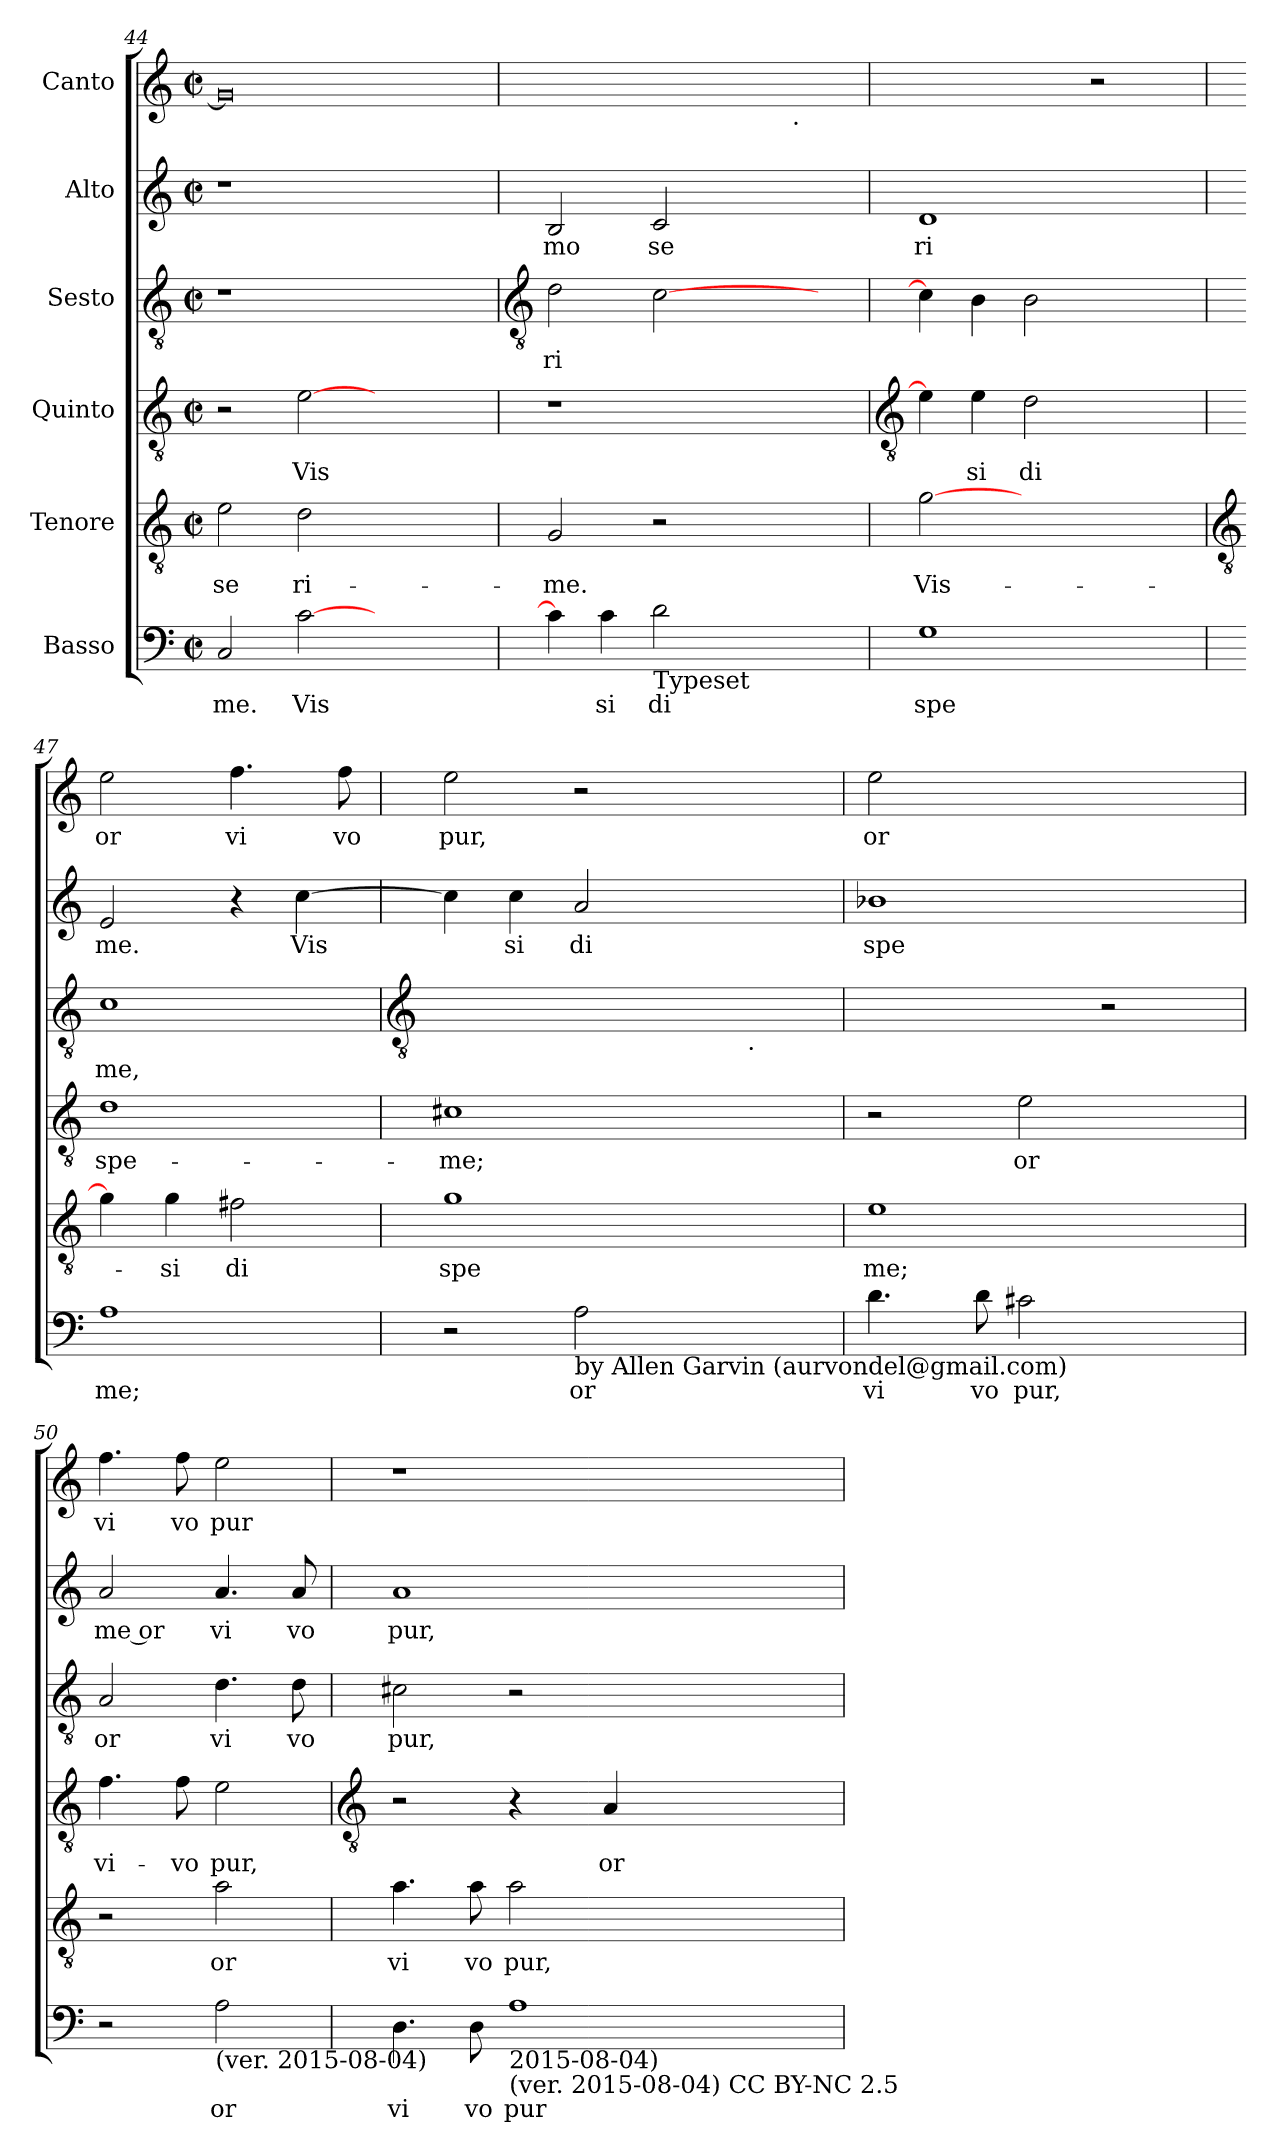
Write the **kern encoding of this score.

**kern	**text	**kern	**text	**kern	**text	**kern	**text	**kern	**text	**kern	**text
*part6	*part6	*part5	*part5	*part4	*part4	*part3	*part3	*part2	*part2	*part1	*part1
*staff6	*staff6	*staff5	*staff5	*staff4	*staff4	*staff3	*staff3	*staff2	*staff2	*staff1	*staff1
*I"Basso	*	*I"Tenore	*	*I"Quinto	*	*I"Sesto	*	*I"Alto	*	*I"Canto	*
!!LO:LB:g=z
*clefF4	*	*clefGv2	*	*clefGv2	*	*clefGv2	*	*clefG2	*	*clefG2	*
*k[]	*	*k[]	*	*k[]	*	*k[]	*	*k[]	*	*k[]	*
*C:	*	*C:	*	*C:	*	*C:	*	*C:	*	*C:	*
*M2/2	*	*M2/2	*	*M2/2	*	*M2/2	*	*M2/2	*	*M2/2	*
*met(c|)	*	*met(c|)	*	*met(c|)	*	*met(c|)	*	*met(c|)	*	*met(c|)	*
=44	=44	=44	=44	=44	=44	=44	=44	=44	=44	=44	=44
!	!LO:LY:b	!	!LO:LY:b	!	!	!	!	!	!	!	!
2C/	me.	2e\	-se	2r	.	1r	.	1r	.	0g]	.
!	!LO:LY:b	!	!LO:LY:b	!	!LO:LY:b	!	!	!	!	!	!
[2c\	Vis	2d\	ri-	[2e\	Vis	.	.	.	.	.	.
1ryy	.	1ryy	.	1ryy	.	1ryy	.	1ryy	.	.	.
!!LO:LB:g=z
=45	=45	=45	=45	=45	=45	=45	=45	=45	=45	=45	=45
*	*	*	*	*	*	*clefGv2	*	*	*	*	*
!	!	!	!LO:LY:b	!	!	!	!LO:LY:b	!	!LO:LY:b	!	!
4c\]	.	2G/	-me.	1r	.	2d\	ri	2B/	mo	4ryy	.
!	!LO:LY:b	!	!	!	!	!	!	!	!	!	!
4c\	si	.	.	.	.	.	.	.	.	4ryy	.
!LO:TX:b:t=Typeset	!	!	!	!	!	!	!	!	!	!	!
!	!LO:LY:b	!	!	!	!	!	!	!	!LO:LY:b	!	!
2d\	di	2r	.	.	.	[2c\	.	2c/	se	4ryy	.
.	.	.	.	.	.	.	.	.	.	32ryy	.
.	.	.	.	.	.	.	.	.	.	32ryy	.
.	.	.	.	.	.	.	.	.	.	32ryy	.
.	.	.	.	.	.	.	.	.	.	32ryy	.
.	.	.	.	.	.	.	.	.	.	32ryy	.
.	.	.	.	.	.	.	.	.	.	32ryy	.
!	!	!	!	!	!	!	!	!	!	!LO:TX:b:t=.	!
.	.	.	.	.	.	.	.	.	.	32ryy	.
.	.	.	.	.	.	.	.	.	.	4ryy	.
8..ryy	.	8..ryy	.	8..ryy	.	8..ryy	.	8..ryy	.	.	.
!!LO:LB:g=z
=46	=46	=46	=46	=46	=46	=46	=46	=46	=46	=46	=46
*	*	*	*	*clefGv2	*	*	*	*	*	*	*
!	!LO:LY:b	!	!LO:LY:b	!	!	!	!	!	!LO:LY:b	!	!
1G	spe	[2g\	Vis-	4e\]	.	4c\]	.	1d	ri	4ryy	.
!	!	!	!	!	!LO:LY:b	!	!	!	!	!	!
.	.	.	.	4e\	si	4B\	.	.	.	4ryy	.
!	!	!	!	!	!LO:LY:b	!	!	!	!	!	!
.	.	2ryy	.	2d\	di	2B\	.	.	.	4ryy	.
.	.	.	.	.	.	.	.	.	.	32ryy	.
.	.	.	.	.	.	.	.	.	.	2r	.
4ryy	.	4ryy	.	4ryy	.	4ryy	.	4ryy	.	.	.
32ryy	.	32ryy	.	32ryy	.	32ryy	.	32ryy	.	.	.
!!LO:LB:g=z
=47	=47	=47	=47	=47	=47	=47	=47	=47	=47	=47	=47
*	*	*clefGv2	*	*	*	*	*	*	*	*	*
!	!LO:LY:b	!	!	!	!LO:LY:b	!	!LO:LY:b	!	!LO:LY:b	!	!LO:LY:b
1A	me;	4g\]	.	1d	spe-	1c	me,	2e/	me.	2ee\	or
!	!	!	!LO:LY:b	!	!	!	!	!	!	!	!
.	.	4g\	-si	.	.	.	.	.	.	.	.
!	!	!	!LO:LY:b	!	!	!	!	!	!	!	!LO:LY:b
.	.	2f#X\	di	.	.	.	.	4r	.	4.ff\	vi
!	!	!	!	!	!	!	!	!	!LO:LY:b	!	!
.	.	.	.	.	.	.	.	[4cc\	Vis	.	.
!	!	!	!	!	!	!	!	!	!	!	!LO:LY:b
.	.	.	.	.	.	.	.	.	.	8ff\	vo
!!LO:LB:g=z
=48	=48	=48	=48	=48	=48	=48	=48	=48	=48	=48	=48
*	*	*	*	*	*	*clefGv2	*	*	*	*	*
!	!	!	!LO:LY:b	!	!LO:LY:b	!	!	!	!	!	!LO:LY:b
2r	.	1g	spe	1c#X	-me;	4ryy	.	4cc\]	.	2ee\	pur,
!	!	!	!	!	!	!	!	!	!LO:LY:b	!	!
.	.	.	.	.	.	4ryy	.	4cc\	si	.	.
!LO:TX:b:t=by Allen Garvin (aurvondel@gmail.com)	!	!	!	!	!	!	!	!	!	!	!
!	!LO:LY:b	!	!	!	!	!	!	!	!LO:LY:b	!	!
2A\	or	.	.	.	.	4ryy	.	2a/	di	2r	.
.	.	.	.	.	.	32ryy	.	.	.	.	.
.	.	.	.	.	.	32ryy	.	.	.	.	.
.	.	.	.	.	.	32ryy	.	.	.	.	.
.	.	.	.	.	.	32ryy	.	.	.	.	.
.	.	.	.	.	.	32ryy	.	.	.	.	.
.	.	.	.	.	.	32ryy	.	.	.	.	.
!	!	!	!	!	!	!LO:TX:b:t=.	!	!	!	!	!
.	.	.	.	.	.	32ryy	.	.	.	.	.
.	.	.	.	.	.	4ryy	.	.	.	.	.
8..ryy	.	8..ryy	.	8..ryy	.	.	.	8..ryy	.	8..ryy	.
=49	=49	=49	=49	=49	=49	=49	=49	=49	=49	=49	=49
!	!LO:LY:b	!	!LO:LY:b	!	!	!	!	!	!LO:LY:b	!	!LO:LY:b
4.d\	vi	1e	me;	2r	.	4ryy	.	1b-X	spe	2ee\	or
.	.	.	.	.	.	4ryy	.	.	.	.	.
!	!LO:LY:b	!	!	!	!	!	!	!	!	!	!
8d\	vo	.	.	.	.	.	.	.	.	.	.
!	!LO:LY:b	!	!	!	!LO:LY:b	!	!	!	!	!	!
2c#X\	pur,	.	.	2e\	or	4ryy	.	.	.	2ryy	.
.	.	.	.	.	.	32ryy	.	.	.	.	.
.	.	.	.	.	.	2r	.	.	.	.	.
4ryy	.	4ryy	.	4ryy	.	.	.	4ryy	.	4ryy	.
32ryy	.	32ryy	.	32ryy	.	.	.	32ryy	.	32ryy	.
!!LO:LB:g=z
=50	=50	=50	=50	=50	=50	=50	=50	=50	=50	=50	=50
!	!	!	!	!	!LO:LY:b	!	!LO:LY:b	!	!LO:LY:b	!	!LO:LY:b
2r	.	2r	.	4.f\	vi-	2A/	or	2a/	me or	4.ff\	vi
!	!	!	!	!	!LO:LY:b	!	!	!	!	!	!LO:LY:b
.	.	.	.	8f\	-vo	.	.	.	.	8ff\	vo
!LO:TX:b:t=(ver. 2015-08-04)	!	!	!	!	!	!	!	!	!	!	!
!	!LO:LY:b	!	!LO:LY:b	!	!LO:LY:b	!	!LO:LY:b	!	!LO:LY:b	!	!LO:LY:b
2A\	or	2a\	or	2e\	pur,	4.d\	vi	4.a/	vi	2ee\	pur
!	!	!	!	!	!	!	!LO:LY:b	!	!LO:LY:b	!	!
.	.	.	.	.	.	8d\	vo	8a/	vo	.	.
!!LO:LB:g=z
=51	=51	=51	=51	=51	=51	=51	=51	=51	=51	=51	=51
*	*	*	*	*clefGv2	*	*	*	*	*	*	*
!	!LO:LY:b	!	!LO:LY:b	!	!	!	!LO:LY:b	!	!LO:LY:b	!	!
4.D\	vi	4.a\	vi	2r	.	2c#X\	pur,	1a	pur,	1r	.
!	!LO:LY:b	!	!LO:LY:b	!	!	!	!	!	!	!	!
8D\	vo	8a\	vo	.	.	.	.	.	.	.	.
!LO:TX:b:t=2015-08-04)	!	!	!	!	!	!	!	!	!	!	!
!LO:TX:b:t=(ver. 2015-08-04) CC BY-NC 2.5	!	!	!	!	!	!	!	!	!	!	!
!	!LO:LY:b	!	!LO:LY:b	!	!	!	!	!	!	!	!
1A	pur	2a\	pur,	4r	.	2r	.	.	.	.	.
!	!	!	!	!	!LO:LY:b	!	!	!	!	!	!
.	.	.	.	4A/	or	.	.	.	.	.	.
.	.	2ryy	.	2ryy	.	2ryy	.	2ryy	.	2ryy	.
=	=	=	=	=	=	=	=	=	=	=	=
*-	*-	*-	*-	*-	*-	*-	*-	*-	*-	*-	*-
